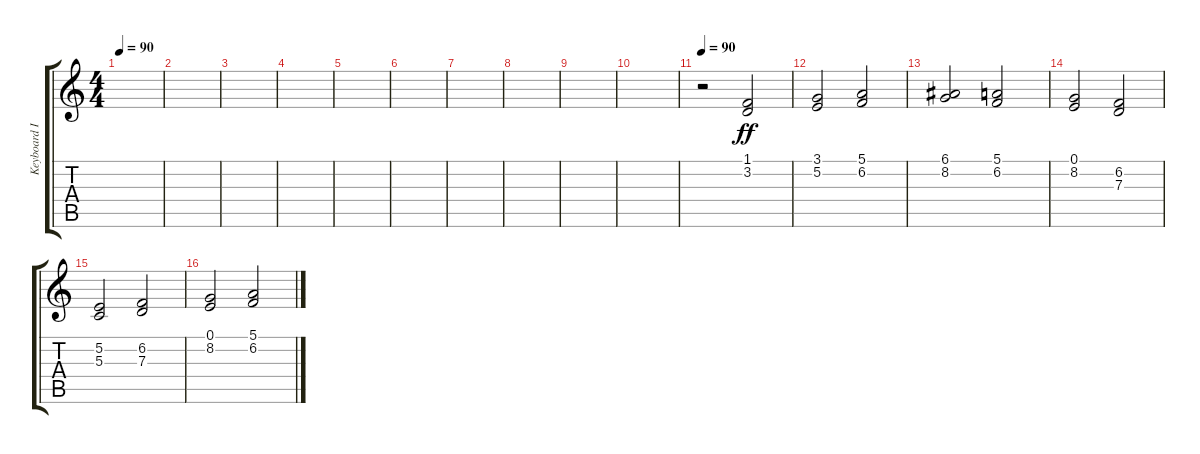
\track ("Keyboard II" "Keyboard I") {instrument pad4choir}
\staff {score tabs}
\tuning (E4 B3 G3 D3 A2 E2) {hide}
\ts (4 4)
\tempo 90
\clef g2
\ks c
|
|
|
|
|
|
|
|
|
|
\tempo 90
r.2 (1.1 3.2).2{dy ff} |
(3.1 5.2).2 (5.1 6.2).2 |
(6.1 8.2).2 (5.1 6.2).2 |
(0.1 8.2).2 (6.2 7.3).2 |
(5.2 5.3).2 (6.2 7.3).2 |
(0.1 8.2).2 (5.1 6.2).2
